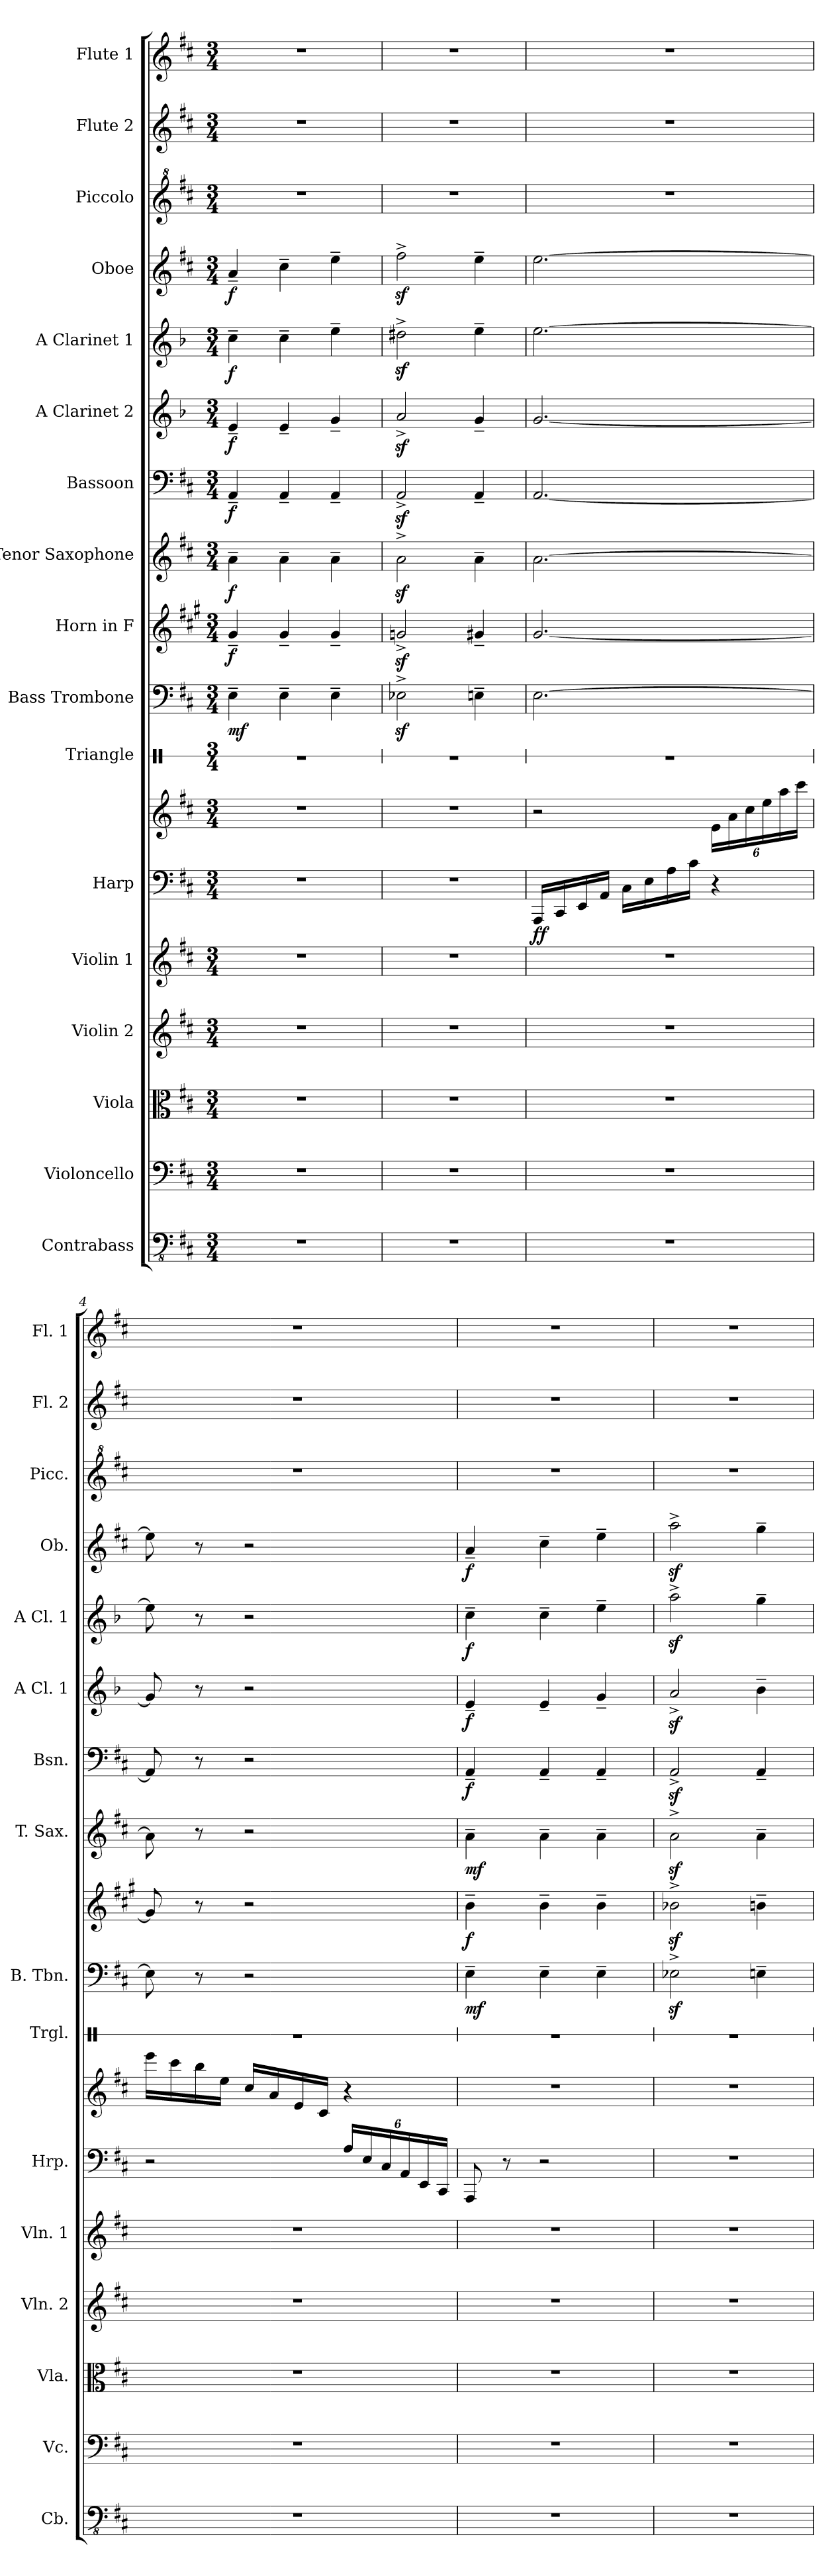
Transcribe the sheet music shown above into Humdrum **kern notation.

**kern	**kern	**kern	**kern	**kern	**kern	**kern	**dynam	**kern	**kern	**dynam	**kern	**dynam	**kern	**dynam	**kern	**dynam	**kern	**dynam	**kern	**dynam	**kern	**dynam	**kern	**kern	**kern
*part17	*part16	*part15	*part14	*part13	*part12	*part12	*part12	*part11	*part10	*part10	*part9	*part9	*part8	*part8	*part7	*part7	*part6	*part6	*part5	*part5	*part4	*part4	*part3	*part2	*part1
*staff18	*staff17	*staff16	*staff15	*staff14	*staff13	*staff12	*staff12/13	*staff11	*staff10	*staff10	*staff9	*staff9	*staff8	*staff8	*staff7	*staff7	*staff6	*staff6	*staff5	*staff5	*staff4	*staff4	*staff3	*staff2	*staff1
*I"Contrabass	*I"Violoncello	*I"Viola	*I"Violin 2	*I"Violin 1	*I"Harp	*	*	*I"Triangle	*I"Bass Trombone	*	*I"Horn in F	*	*I"Tenor Saxophone	*	*I"Bassoon	*	*I"A Clarinet 2	*	*I"A Clarinet 1	*	*I"Oboe	*	*I"Piccolo	*I"Flute 2	*I"Flute 1
*I'Cb.	*I'Vc.	*I'Vla.	*I'Vln. 2	*I'Vln. 1	*I'Hrp.	*	*	*I'Trgl.	*I'B. Tbn.	*	*	*	*I'T. Sax.	*	*I'Bsn.	*	*I'A Cl. 1	*	*I'A Cl. 1	*	*I'Ob.	*	*I'Picc.	*I'Fl. 2	*I'Fl. 1
*	*	*	*	*	*	*	*	*stria1	*	*	*	*	*	*	*	*	*	*	*	*	*	*	*	*	*
*clefFv4	*clefF4	*clefC3	*clefG2	*clefG2	*clefF4	*clefG2	*	*clefX	*clefF4	*	*clefG2	*	*clefG2	*	*clefF4	*	*clefG2	*	*clefG2	*	*clefG2	*	*clefG^2	*clefG2	*clefG2
*ITrd7c12	*	*	*	*	*	*	*	*	*	*	*ITrd4c7	*	*ITrd8c14	*	*	*	*ITrd2c3	*	*ITrd2c3	*	*	*	*ITrd-7c-12	*	*
*k[f#c#]	*k[f#c#]	*k[f#c#]	*k[f#c#]	*k[f#c#]	*k[f#c#]	*k[f#c#]	*	*k[]	*k[f#c#]	*	*k[f#c#]	*	*k[f#c#]	*	*k[f#c#]	*	*k[f#c#]	*	*k[f#c#]	*	*k[f#c#]	*	*k[f#c#]	*k[f#c#]	*k[f#c#]
*M3/4	*M3/4	*M3/4	*M3/4	*M3/4	*M3/4	*M3/4	*	*M3/4	*M3/4	*	*M3/4	*	*M3/4	*	*M3/4	*	*M3/4	*	*M3/4	*	*M3/4	*	*M3/4	*M3/4	*M3/4
*MM128	*MM128	*MM128	*MM128	*MM128	*MM128	*MM128	*	*MM128	*MM128	*	*MM128	*	*MM128	*	*MM128	*	*MM128	*	*MM128	*	*MM128	*	*MM128	*MM128	*MM128
=1	=1	=1	=1	=1	=1	=1	=1	=1	=1	=1	=1	=1	=1	=1	=1	=1	=1	=1	=1	=1	=1	=1	=1	=1	=1
!	!	!	!	!	!	!	!	!	!	!LO:DY:b	!	!LO:DY:b	!	!LO:DY:b	!	!LO:DY:b	!	!LO:DY:b	!	!LO:DY:b	!	!LO:DY:b	!	!	!
2.r	2.r	2.r	2.r	2.r	2.r	2.r	.	2.r	4E~\	mf	4c#~/	f	4A~\	f	4AA~/	f	4c#~/	f	4a~\	f	4a~/	f	2.r	2.r	2.r
.	.	.	.	.	.	.	.	.	4E~\	.	4c#~/	.	4A~\	.	4AA~/	.	4c#~/	.	4a~\	.	4cc#~\	.	.	.	.
.	.	.	.	.	.	.	.	.	4E~\	.	4c#~/	.	4A~\	.	4AA~/	.	4e~/	.	4cc#~\	.	4ee~\	.	.	.	.
=2	=2	=2	=2	=2	=2	=2	=2	=2	=2	=2	=2	=2	=2	=2	=2	=2	=2	=2	=2	=2	=2	=2	=2	=2	=2
2.r	2.r	2.r	2.r	2.r	2.r	2.r	.	2.r	2E-Xz<^\	.	2cnz<^/	.	2Az<^\	.	2AAz<^/	.	2f#z<^/	.	2b#Xz<^\	.	2ff#z<^\	.	2.r	2.r	2.r
.	.	.	.	.	.	.	.	.	4En~\	.	4c#X~/	.	4A~\	.	4AA~/	.	4e~/	.	4cc#~\	.	4ee~\	.	.	.	.
=3	=3	=3	=3	=3	=3	=3	=3	=3	=3	=3	=3	=3	=3	=3	=3	=3	=3	=3	=3	=3	=3	=3	=3	=3	=3
!	!	!	!	!	!	!	!LO:DY:b=2	!	!	!	!	!	!	!	!	!	!	!	!	!	!	!	!	!	!
2.r	2.r	2.r	2.r	2.r	16AAA/LL	2r	ff	2.r	[2.E\	.	[2.c#/	.	[2.A\	.	[2.AA/	.	[2.e/	.	[2.cc#\	.	[2.ee\	.	2.r	2.r	2.r
.	.	.	.	.	16CC#/	.	.	.	.	.	.	.	.	.	.	.	.	.	.	.	.	.	.	.	.
.	.	.	.	.	16EE/	.	.	.	.	.	.	.	.	.	.	.	.	.	.	.	.	.	.	.	.
.	.	.	.	.	16AA/JJ	.	.	.	.	.	.	.	.	.	.	.	.	.	.	.	.	.	.	.	.
.	.	.	.	.	16C#\LL	.	.	.	.	.	.	.	.	.	.	.	.	.	.	.	.	.	.	.	.
.	.	.	.	.	16E\	.	.	.	.	.	.	.	.	.	.	.	.	.	.	.	.	.	.	.	.
.	.	.	.	.	16A\	.	.	.	.	.	.	.	.	.	.	.	.	.	.	.	.	.	.	.	.
.	.	.	.	.	16c#\JJ	.	.	.	.	.	.	.	.	.	.	.	.	.	.	.	.	.	.	.	.
*	*	*	*	*	*	*Xbrackettup	*	*	*	*	*	*	*	*	*	*	*	*	*	*	*	*	*	*	*
.	.	.	.	.	4r	24e\LL	.	.	.	.	.	.	.	.	.	.	.	.	.	.	.	.	.	.	.
.	.	.	.	.	.	24a\	.	.	.	.	.	.	.	.	.	.	.	.	.	.	.	.	.	.	.
.	.	.	.	.	.	24cc#\	.	.	.	.	.	.	.	.	.	.	.	.	.	.	.	.	.	.	.
.	.	.	.	.	.	24ee\	.	.	.	.	.	.	.	.	.	.	.	.	.	.	.	.	.	.	.
.	.	.	.	.	.	24aa\	.	.	.	.	.	.	.	.	.	.	.	.	.	.	.	.	.	.	.
.	.	.	.	.	.	24ccc#\JJ	.	.	.	.	.	.	.	.	.	.	.	.	.	.	.	.	.	.	.
=4	=4	=4	=4	=4	=4	=4	=4	=4	=4	=4	=4	=4	=4	=4	=4	=4	=4	=4	=4	=4	=4	=4	=4	=4	=4
2.r	2.r	2.r	2.r	2.r	2r	16eee\LL	.	2.r	8E\]	.	8c#/]	.	8A\]	.	8AA/]	.	8e/]	.	8cc#\]	.	8ee\]	.	2.r	2.r	2.r
.	.	.	.	.	.	16ccc#\	.	.	.	.	.	.	.	.	.	.	.	.	.	.	.	.	.	.	.
.	.	.	.	.	.	16bb\	.	.	8r	.	8r	.	8r	.	8r	.	8r	.	8r	.	8r	.	.	.	.
.	.	.	.	.	.	16ee\JJ	.	.	.	.	.	.	.	.	.	.	.	.	.	.	.	.	.	.	.
.	.	.	.	.	.	16cc#/LL	.	.	2r	.	2r	.	2r	.	2r	.	2r	.	2r	.	2r	.	.	.	.
.	.	.	.	.	.	16a/	.	.	.	.	.	.	.	.	.	.	.	.	.	.	.	.	.	.	.
.	.	.	.	.	.	16e/	.	.	.	.	.	.	.	.	.	.	.	.	.	.	.	.	.	.	.
.	.	.	.	.	.	16c#/JJ	.	.	.	.	.	.	.	.	.	.	.	.	.	.	.	.	.	.	.
*	*	*	*	*	*Xbrackettup	*	*	*	*	*	*	*	*	*	*	*	*	*	*	*	*	*	*	*	*
.	.	.	.	.	24A/LL	4r	.	.	.	.	.	.	.	.	.	.	.	.	.	.	.	.	.	.	.
.	.	.	.	.	24E/	.	.	.	.	.	.	.	.	.	.	.	.	.	.	.	.	.	.	.	.
.	.	.	.	.	24C#/	.	.	.	.	.	.	.	.	.	.	.	.	.	.	.	.	.	.	.	.
.	.	.	.	.	24AA/	.	.	.	.	.	.	.	.	.	.	.	.	.	.	.	.	.	.	.	.
.	.	.	.	.	24EE/	.	.	.	.	.	.	.	.	.	.	.	.	.	.	.	.	.	.	.	.
.	.	.	.	.	24CC#/JJ	.	.	.	.	.	.	.	.	.	.	.	.	.	.	.	.	.	.	.	.
=5	=5	=5	=5	=5	=5	=5	=5	=5	=5	=5	=5	=5	=5	=5	=5	=5	=5	=5	=5	=5	=5	=5	=5	=5	=5
!	!	!	!	!	!	!	!	!	!	!LO:DY:b	!	!LO:DY:b	!	!LO:DY:b	!	!LO:DY:b	!	!LO:DY:b	!	!LO:DY:b	!	!LO:DY:b	!	!	!
2.r	2.r	2.r	2.r	2.r	8AAA/	2.r	.	2.r	4E~\	mf	4e~\	f	4A~\	mf	4AA~/	f	4c#~/	f	4a~\	f	4a~/	f	2.r	2.r	2.r
.	.	.	.	.	8r	.	.	.	.	.	.	.	.	.	.	.	.	.	.	.	.	.	.	.	.
.	.	.	.	.	2r	.	.	.	4E~\	.	4e~\	.	4A~\	.	4AA~/	.	4c#~/	.	4a~\	.	4cc#~\	.	.	.	.
.	.	.	.	.	.	.	.	.	4E~\	.	4e~\	.	4A~\	.	4AA~/	.	4e~/	.	4cc#~\	.	4ee~\	.	.	.	.
=6	=6	=6	=6	=6	=6	=6	=6	=6	=6	=6	=6	=6	=6	=6	=6	=6	=6	=6	=6	=6	=6	=6	=6	=6	=6
2.r	2.r	2.r	2.r	2.r	2.r	2.r	.	2.r	2E-Xz<^\	.	2e-Xz<^\	.	2Az<^\	.	2AAz<^/	.	2f#z<^/	.	2ff#z<^\	.	2aaz<^\	.	2.r	2.r	2.r
.	.	.	.	.	.	.	.	.	4En~\	.	4en~\	.	4A~\	.	4AA~/	.	4g~\	.	4ee~\	.	4gg~\	.	.	.	.
=	=	=	=	=	=	=	=	=	=	=	=	=	=	=	=	=	=	=	=	=	=	=	=	=	=
*-	*-	*-	*-	*-	*-	*-	*-	*-	*-	*-	*-	*-	*-	*-	*-	*-	*-	*-	*-	*-	*-	*-	*-	*-	*-
